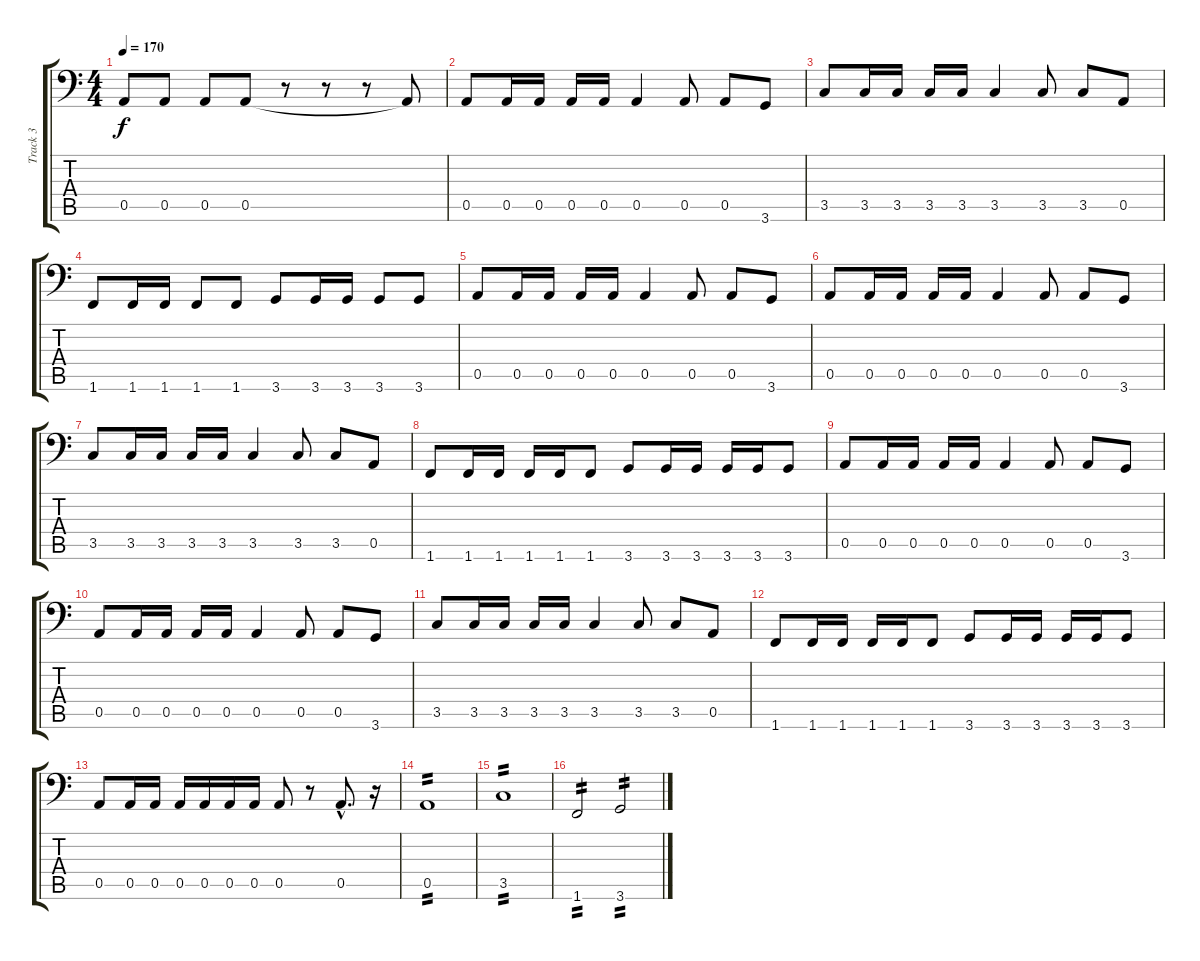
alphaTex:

\track ("Track 3" "Track 3") {instrument electricbasspick}
\staff {score tabs}
\tuning (E3 B2 G2 D2 A1 E1) {hide}
\ts (4 4)
\tempo 170
\clef f4
\ks c
0.5.8{dy f} 0.5.8 0.5.8 0.5.8 r.8 r.8 r.8 0.5{t}.8 |
0.5.8 0.5.16 0.5.16 0.5.16 0.5.16 0.5.4 0.5.8 0.5.8 3.6.8 |
3.5.8 3.5.16 3.5.16 3.5.16 3.5.16 3.5.4 3.5.8 3.5.8 0.5.8 |
1.6.8 1.6.16 1.6.16 1.6.8 1.6.8 3.6.8 3.6.16 3.6.16 3.6.8 3.6.8 |
0.5.8 0.5.16 0.5.16 0.5.16 0.5.16 0.5.4 0.5.8 0.5.8 3.6.8 |
0.5.8 0.5.16 0.5.16 0.5.16 0.5.16 0.5.4 0.5.8 0.5.8 3.6.8 |
3.5.8 3.5.16 3.5.16 3.5.16 3.5.16 3.5.4 3.5.8 3.5.8 0.5.8 |
1.6.8 1.6.16 1.6.16 1.6.16 1.6.16 1.6.8 3.6.8 3.6.16 3.6.16 3.6.16 3.6.16 3.6.8 |
0.5.8 0.5.16 0.5.16 0.5.16 0.5.16 0.5.4 0.5.8 0.5.8 3.6.8 |
0.5.8 0.5.16 0.5.16 0.5.16 0.5.16 0.5.4 0.5.8 0.5.8 3.6.8 |
3.5.8 3.5.16 3.5.16 3.5.16 3.5.16 3.5.4 3.5.8 3.5.8 0.5.8 |
1.6.8 1.6.16 1.6.16 1.6.16 1.6.16 1.6.8 3.6.8 3.6.16 3.6.16 3.6.16 3.6.16 3.6.8 |
0.5.8 0.5.16 0.5.16 0.5.16 0.5.16 0.5.16 0.5.16 0.5.8 r.8 0.5{hac}.8{d} r.16 |
0.5.1{tp 2 volume 16 instrument distortionguitar} |
3.5.1{tp 2 volume 16} |
1.6.2{tp 2 volume 16} 3.6.2{tp 2 volume 16}
